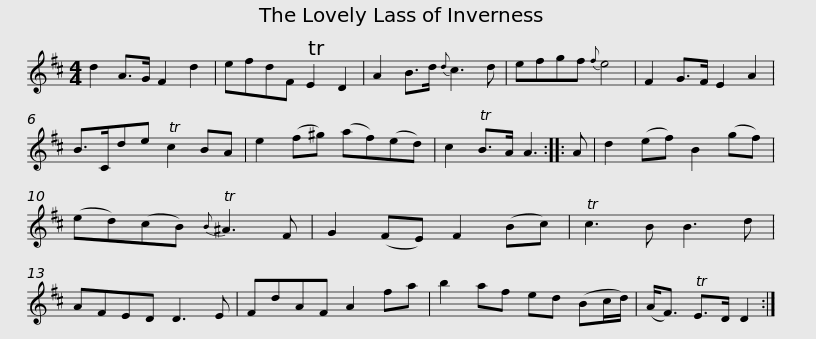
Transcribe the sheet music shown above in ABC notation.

X:1
L:1/8
M:4/4
I:linebreak $
K:D
V:1 treble
V:1
 d2 A>G F2 d2 | efdF TE2 D2 | A2 B>d{d} c3 d | efgf{f} e4 | F2 G>F E2 A2 | %5
 B>Cde Tc2 BA |$ e2 (f^g) (af)(ed) | c2 TB>A A3 :: A | d2 (ef) B2 (gf) | %10
 (ed)(cB){B} T^A3 F | G2 (FE) F2 (Bc) | Tc3 B B3 d |$ AFED D3 E | FdAF A2 fa | %15
 b2 af ed (Bc/d/) | (A<F) TE>D D2 :| %17
